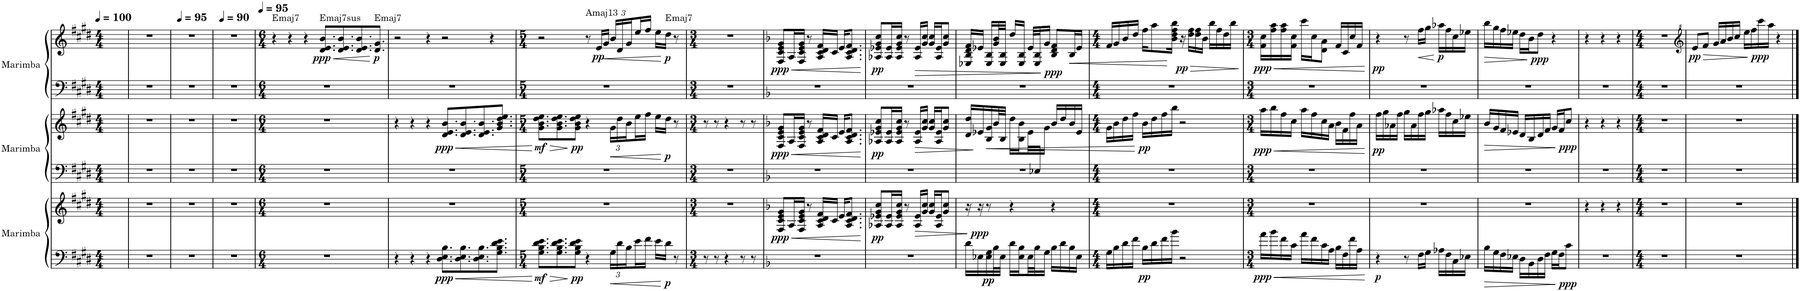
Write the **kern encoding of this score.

**kern	**kern	**dynam	**kern	**kern	**dynam	**kern	**kern	**dynam
*part3	*part3	*part3	*part2	*part2	*part2	*part1	*part1	*part1
*staff6	*staff5	*staff5/6	*staff4	*staff3	*staff3/4	*staff2	*staff1	*staff1/2
*I"Marimba	*	*	*I"Marimba	*	*	*I"Marimba	*	*
*I'Mrm.	*	*	*I'Mrm.	*	*	*I'Mrm.	*	*
*clefF4	*clefG2	*	*clefF4	*clefG2	*	*clefF4	*clefG2	*
*k[f#c#g#d#]	*k[f#c#g#d#]	*	*k[f#c#g#d#]	*k[f#c#g#d#]	*	*k[f#c#g#d#]	*k[f#c#g#d#]	*
*M4/4	*M4/4	*	*M4/4	*M4/4	*	*M4/4	*M4/4	*
*MM100	*MM100	*	*MM100	*MM100	*	*MM100	*MM100	*
=	=	=	=	=	=	=	=	=
4ryy	4ryy	.	4ryy	4ryy	.	4ryy	4ryy	.
=1	=1	=1	=1	=1	=1	=1	=1	=1
1r	1r	.	1r	1r	.	1r	1r	.
=2	=2	=2	=2	=2	=2	=2	=2	=2
*	*	*	*	*	*	*	*MM95	*
1r	1r	.	1r	1r	.	1r	1r	.
=3	=3	=3	=3	=3	=3	=3	=3	=3
*	*	*	*	*	*	*	*MM90	*
1r	1r	.	1r	1r	.	1r	1r	.
=4	=4	=4	=4	=4	=4	=4	=4	=4
*M6/4	*M6/4	*	*M6/4	*M6/4	*	*M6/4	*M6/4	*
*	*	*	*	*	*	*	*MM95	*
!	!	!	!	!	!	!	!LO:TX:a:t=Emaj7	!
1.r	1.r	.	1.r	1.r	.	1.r	4r	.
.	.	.	.	.	.	.	4r	.
.	.	.	.	.	.	.	4r	.
!	!	!	!	!	!	!	!LO:TX:a:t=Emaj7sus	!
!	!	!	!	!	!	!	!	!LO:HP:b
!	!	!	!	!	!	!	!	!LO:DY:n=1:b
.	.	.	.	.	.	.	8.d#/ 8.e/ 8.b/L	< ppp
.	.	.	.	.	.	.	8.d#/ 8.e/ 8.b/	.
.	.	.	.	.	.	.	8.d#/ 8.e/ 8.b/	.
!	!	!	!	!	!	!	!LO:TX:a:t=Emaj7	!
!	!	!	!	!	!	!	!	!LO:DY:n=2:b
.	.	.	.	.	.	.	8.d#/ 8.g#/J	[ p
=5	=5	=5	=5	=5	=5	=5	=5	=5
4r	1.r	.	1.r	4r	.	1.r	2r	.
4r	.	.	.	4r	.	.	.	.
4r	.	.	.	4r	.	.	4r	.
!	!	!LO:DY:b=2	!	!	!LO:HP:b	!	!	!
!	!	!	!	!	!LO:DY:n=1:b	!	!	!
8.D#\ 8.E\ 8.B\L	.	ppp	.	8.d#/ 8.e/ 8.b/L	< ppp	.	2r	.
8.D#\ 8.E\ 8.B\	.	.	.	8.d#/ 8.e/ 8.b/	.	.	.	.
8.D#\ 8.E\ 8.B\	.	.	.	8.d#/ 8.e/ 8.b/	.	.	.	.
.	.	.	.	.	.	.	4r	.
8.G#\ 8.B\ 8.d#\ 8.e\J	.	.	.	8.g#/ 8.b/ 8.dd#/ 8.ee/J	.	.	.	.
.	.	.	.	.	[	.	.	.
=6	=6	=6	=6	=6	=6	=6	=6	=6
*M5/4	*M5/4	*	*M5/4	*M5/4	*	*M5/4	*M5/4	*
!	!	!LO:DY:b=2	!	!	!LO:HP:b	!	!	!
!	!	!	!	!	!LO:DY:n=1:b	!	!	!
8.G#\ 8.B\ 8.d#\ 8.e\L	4%5r	mf	4%5r	8.g#\ 8.b\ 8.dd#\ 8.ee\L	> mf	4%5r	2r	.
8.G#\ 8.B\ 8.d#\ 8.e\	.	.	.	8.g#\ 8.b\ 8.dd#\ 8.ee\	.	.	.	.
!	!	!LO:DY:b=2	!	!	!LO:DY:n=2:b	!	!	!
8G#\ 8B\ 8d#\ 8e\J	.	pp	.	8g#\ 8b\ 8dd#\ 8ee\J	] pp	.	.	.
!	!	!	!	!	!	!	!LO:TX:a:t=Amaj13	!
4r	.	.	.	4r	.	.	8r	.
!	!	!	!	!	!	!	!	!LO:DY:b
.	.	.	.	.	.	.	16e/LL	pp
!	!	!	!	!	!	!	!	!LO:HP:b
.	.	.	.	.	.	.	16g#/JJ	<
*Xbrackettup	*	*	*	*Xbrackettup	*	*	*	*
!	!	!	!	!	!LO:HP:b	!	!	!
*	*	*	*	*	*	*	*Xbrackettup	*
24G#\LL	.	.	.	24g#\LL	<	.	24b/LL	.
24d#\	.	.	.	24dd#\	.	.	24d#/	.
24B\	.	.	.	24b\	.	.	24g#/	.
16e\	.	.	.	16ee\	.	.	16ee/	.
16f#\JJ	.	.	.	16ff#\JJ	.	.	16ff#/JJ	.
16e\LL	.	.	.	16ee\LL	.	.	16ee\LL	.
!	!	!	!	!	!	!	!LO:TX:a:t=Emaj7	!
!	!	!LO:DY:b=2	!	!	!LO:DY:n=3:b	!	!	!LO:DY:n=1:b
16d#\JJ	.	p	.	16dd#\JJ	[ p	.	16dd#\JJ	[ p
8r	.	.	.	8r	.	.	8r	.
=7	=7	=7	=7	=7	=7	=7	=7	=7
*M3/4	*M3/4	*	*M3/4	*M3/4	*	*M3/4	*M3/4	*
8r	2.r	.	2.r	8r	.	2.r	2.r	.
8r	.	.	.	8r	.	.	.	.
4r	.	.	.	4r	.	.	.	.
8r	.	.	.	8r	.	.	.	.
8r	.	.	.	8r	.	.	.	.
=8	=8	=8	=8	=8	=8	=8	=8	=8
*k[b-]	*k[b-]	*	*k[b-]	*k[b-]	*	*k[b-]	*k[b-]	*
!	!	!LO:HP:b	!	!	!LO:HP:b	!	!	!LO:HP:b
!	!	!LO:DY:n=1:b	!	!	!LO:DY:n=1:b	!	!	!LO:DY:n=1:b
2.r	8F/ 8c/ 8e/ 8g/L	< ppp	2.r	8F/ 8c/ 8e/ 8g/L	< ppp	2.r	8F/ 8c/ 8e/ 8g/L	< ppp
.	16A/L	.	.	16A/L	.	.	16A/L	.
.	16F/ 16c/ 16e/ 16g/JJ	.	.	16F/ 16c/ 16e/ 16g/JJ	.	.	16F/ 16c/ 16e/ 16g/JJ	.
.	8r	.	.	8r	.	.	8r	.
.	16A/ 16c/ 16d/ 16f/LL	.	.	16A/ 16c/ 16d/ 16f/LL	.	.	16A/ 16c/ 16d/ 16f/LL	.
.	16c/JJ	.	.	16c/JJ	.	.	16c/JJ	.
.	16e/KL	.	.	16e/KL	.	.	16e/KL	.
.	8.A/ 8.c/ 8.d/ 8.f/J	.	.	8.A/ 8.c/ 8.d/ 8.f/J	.	.	8.A/ 8.c/ 8.d/ 8.f/J	.
.	.	[	.	.	[	.	.	[
=9	=9	=9	=9	=9	=9	=9	=9	=9
!	!	!LO:DY:b	!	!	!LO:DY:b	!	!	!LO:DY:b
2.r	8A-X/ 8e-X/ 8g/ 8cc/L	pp	2.r	8A-X/ 8e-X/ 8g/ 8cc/L	pp	2.r	8A-X/ 8e-X/ 8g/ 8cc/L	pp
.	16A-/ 16e-/L	.	.	16A-/ 16e-/L	.	.	16A-/ 16e-/L	.
.	16A-/ 16e-/ 16g/ 16cc/JJ	.	.	16A-/ 16e-/ 16g/ 16cc/JJ	.	.	16A-/ 16e-/ 16g/ 16cc/JJ	.
.	8r	.	.	8r	.	.	8r	.
!	!	!LO:HP:b	!	!	!LO:HP:b	!	!	!LO:HP:b
.	16A-/ 16e-/LL	>	.	16A-/ 16e-/LL	>	.	16A-/ 16e-/LL	>
.	16g/ 16cc/JJ	.	.	16g/ 16cc/JJ	.	.	16g/ 16cc/JJ	.
.	16g/ 16cc/LL	.	.	16g/ 16cc/LL	.	.	16g/ 16cc/LL	.
.	16A-/ 16e-/J	.	.	16A-/ 16e-/J	.	.	16A-/ 16e-/J	.
.	8g/ 8cc/J	.	.	8g/ 8cc/J	.	.	8g/ 8cc/J	.
=10	=10	=10	=10	=10	=10	=10	=10	=10
*	*	*	*^	*	*	*	*	*
16d\LL	16r	.	32ryy	2.r	16d/ 16dd/LL	.	2.r	16E-X/ 16B-/ 16d/ 16f/LL	.
!	!	!LO:DY:n=1:b	!	!	!	!	!	!	!
16E-X\	16r	] ppp	.	.	16e-X/	]	.	16e-X/JJ	.
!	!	!LO:DY:n=2:b=2	!	!	!	!LO:HP:b	!	!	!
16E-\ 16G\	8r	pp	.	.	16B-/ 16g/	<	.	16E-/ 16B-/LL	.
32B-\L	.	.	.	.	32b-/L	.	.	32g/ 32b-/L	.
32E-\JJJ	.	.	.	.	32B-/JJJ	.	.	32E-/ 32B-/JJJ	.
16d\LL	4r	.	.	.	16dd\LL	.	.	16dd/LL	.
16E-\ 16B-\	.	.	.	.	16B-\ 16b-\	.	.	16E-/ 16B-/JJ	.
32E-\L	.	.	.	.	32e-\L	.	.	32e-/LLL	.
32B-\J	.	.	32E-X/J	.	32ryy	.	.	32E-/ 32B-/J	.
16G\JJ	.	.	4ryy	.	16g\JJ	.	.	16g/JJ	.
!	!	!	!	!	!	!	!	!	!LO:DY:n=1:b
16B-\LL	4r	.	.	.	16b-/LL	.	.	8B-/ 8d/ 8f/L	] ppp
16d\	.	.	.	.	16dd/	.	.	.	.
!	!	!	!	!	!	!	!	!	!LO:HP:b
16B-\	.	.	.	.	16b-/	.	.	16B-/L	<
16E-\JJ	.	.	16ryy	.	16e-/JJ	.	.	16e-/JJ	.
*	*	*	*v	*v	*	*	*	*	*
=11	=11	=11	=11	=11	=11	=11	=11	=11
*M4/4	*M4/4	*	*M4/4	*M4/4	*	*M4/4	*M4/4	*
16G\LL	1r	.	1r	16g\LL	.	1r	16f/LL	.
16B-\	.	.	.	16b-\	.	.	16g/	.
16d\	.	.	.	16dd\	.	.	16b-/	.
16f\JJ	.	.	.	16ff\JJ	.	.	16dd/JJ	.
!	!	!LO:DY:b=2	!	!	!LO:DY:n=1:b	!	!	!
16B-\LL	.	pp	.	16b-\LL	[ pp	.	16ff\KL	.
16d\	.	.	.	16dd\	.	.	8aa\	.
16f\	.	.	.	16ff\	.	.	.	.
16b-\JJ	.	.	.	16bb-\JJ	.	.	16b-\ 16dd\ 16ff\ 16bb-\Jk	[
!	!	!	!	!	!	!	!	!LO:HP:b
!	!	!	!	!	!	!	!	!LO:DY:n=1:b
2r	.	.	.	2r	.	.	16r	> pp
.	.	.	.	.	.	.	16dd\ 16ff\LL	.
.	.	.	.	.	.	.	16dd\ 16ff\	.
.	.	.	.	.	.	.	16b-\JJ	.
.	.	.	.	.	.	.	16bb-\LL	.
.	.	.	.	.	.	.	16ff\	.
.	.	.	.	.	.	.	16dd\	.
.	.	.	.	.	.	.	16bb-\JJ	.
.	.	.	.	.	.	.	.	]
=12	=12	=12	=12	=12	=12	=12	=12	=12
*M3/4	*M3/4	*	*M3/4	*M3/4	*	*M3/4	*M3/4	*
!	!	!LO:DY:b=2	!	!	!LO:HP:b	!	!	!LO:HP:b
!	!	!	!	!	!LO:DY:n=1:b	!	!	!LO:DY:n=1:b
16a\LL	2.r	ppp	2.r	16aa\LL	< ppp	2.r	16f\ 16cc\LL	< ppp
16b-\	.	.	.	16bb-\	.	.	16ff\ 16aa\	.
16f\	.	.	.	16ff\	.	.	16ff\ 16aa\	.
16c\JJ	.	.	.	16cc\JJ	.	.	16f\ 16cc\JJ	.
16a\LL	.	.	.	16aa\LL	.	.	16ccc\LL	.
16f\	.	.	.	16ff\	.	.	16cc\J	.
16c\	.	.	.	16cc\	.	.	8d\ 8a\J	.
16A\JJ	.	.	.	16a\JJ	.	.	.	.
16B-\LL	.	.	.	16b-\LL	.	.	16f/LL	.
16F\	.	.	.	16f\	.	.	16c/	.
16f\	.	.	.	16ff\	.	.	16cc/	.
16A\JJ	.	.	.	16a\JJ	.	.	16f/JJ	.
.	.	.	.	.	[	.	.	[
=13	=13	=13	=13	=13	=13	=13	=13	=13
!	!	!LO:DY:b=2	!	!	!LO:DY:b	!	!	!LO:DY:b
4r	2.r	p	2.r	16ff\LL	pp	2.r	4r	pp
.	.	.	.	16gg\	.	.	.	.
.	.	.	.	16a-X\	.	.	.	.
.	.	.	.	16ff\JJ	.	.	.	.
8r	.	.	.	16gg\LL	.	.	8r	.
.	.	.	.	16a-\	.	.	.	.
!	!	!	!	!	!	!	!	!LO:HP:b
16F\LL	.	.	.	16ff\	.	.	16ff\LL	<
16G\JJ	.	.	.	16gg\JJ	.	.	16gg\JJ	.
!	!	!	!	!	!	!	!	!LO:DY:n=1:b
16A-X\LL	.	.	.	16aa-X\LL	.	.	16aa-X\LL	[ p
16F\	.	.	.	16ff\	.	.	16ff\	.
16C\	.	.	.	16cc\	.	.	16cc\	.
16E-X\JJ	.	.	.	16ee-X\JJ	.	.	16ee-X\JJ	.
=14	=14	=14	=14	=14	=14	=14	=14	=14
!	!	!	!	!	!LO:HP:b	!	!	!LO:HP:b
16B-\LL	2.r	.	2.r	16b-/LL	>	2.r	16bb-\LL	>
16G\	.	.	.	16g/	.	.	16gg\	.
16F\	.	.	.	16f/	.	.	16ff\	.
16E-X\JJ	.	.	.	16e-X/JJ	.	.	16ee-X\JJ	.
16D\LL	.	.	.	16d/LL	.	.	16dd\LL	.
16BB-\	.	.	.	16B-/	.	.	16b-\J	.
!	!	!	!	!	!	!	!	!LO:DY:n=1:b
16D\	.	.	.	16d/	.	.	8dd\J	] ppp
16F\JJ	.	.	.	16f/JJ	.	.	.	.
16G\LL	.	.	.	16g/LL	.	.	4r	.
16F\J	.	.	.	16f/J	.	.	.	.
!	!	!LO:DY:b=2	!	!	!LO:DY:n=1:b	!	!	!
8c\J	.	ppp	.	8cc/J	] ppp	.	.	.
=15	=15	=15	=15	=15	=15	=15	=15	=15
2.r	4r	.	2.r	4r	.	2.r	4r	.
.	4r	.	.	4r	.	.	4r	.
.	4r	.	.	4r	.	.	4r	.
=16	=16	=16	=16	=16	=16	=16	=16	=16
*M4/4	*M4/4	*	*M4/4	*M4/4	*	*M4/4	*M4/4	*
1r	1r	.	1r	1r	.	1r	1r	.
=17	=17	=17	=17	=17	=17	=17	=17	=17
*	*	*	*	*	*	*	*clefG^2	*
!	!	!	!	!	!	!	!	!LO:HP:b
!	!	!	!	!	!	!	!	!LO:DY:n=1:b
1r	1r	.	1r	1r	.	1r	8ee/L	> pp
.	.	.	.	.	.	.	8ff/J	.
.	.	.	.	.	.	.	16gg/LL	.
.	.	.	.	.	.	.	16aa/	.
.	.	.	.	.	.	.	16bb-/	.
.	.	.	.	.	.	.	16ccc/JJ	.
.	.	.	.	.	.	.	16eee\LL	.
.	.	.	.	.	.	.	16fff\	.
!	!	!	!	!	!	!	!	!LO:DY:n=2:b
.	.	.	.	.	.	.	16cccc\	] ppp
.	.	.	.	.	.	.	16aaa\JJ	.
.	.	.	.	.	.	.	4r	.
==	==	==	==	==	==	==	==	==
*-	*-	*-	*-	*-	*-	*-	*-	*-
